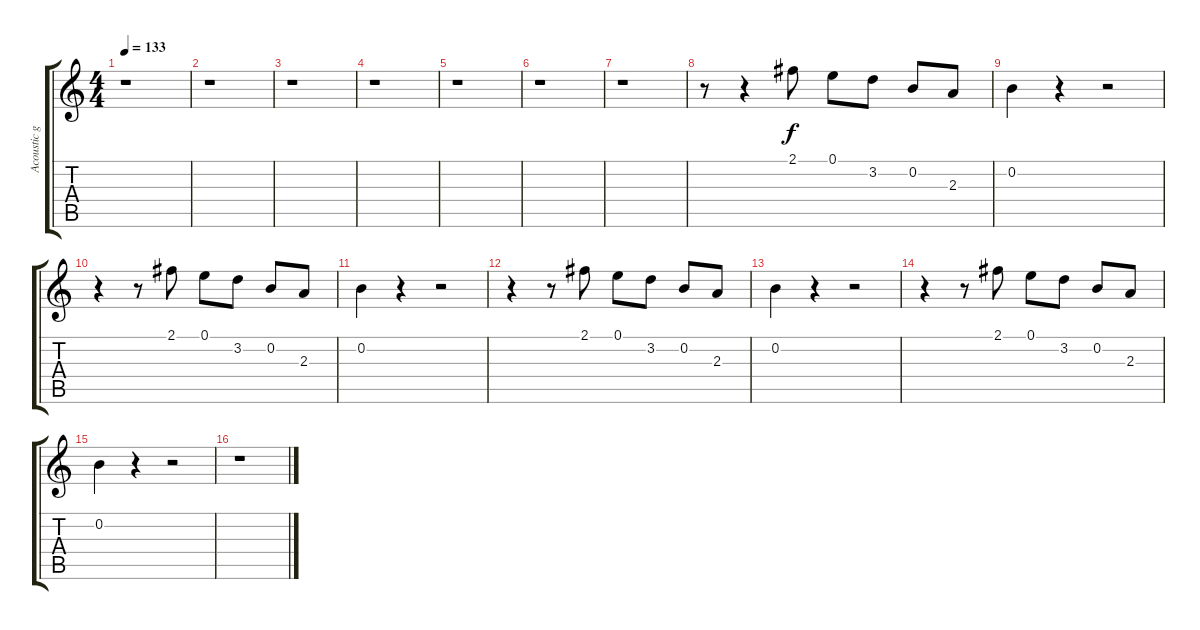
\track ("Acoustic guitar" "Acoustic g") {instrument acousticguitarsteel}
\staff {score tabs}
\tuning (E4 B3 G3 D3 A2 E2) {hide}
\ts (4 4)
\tempo 133
\clef g2
\ks c
r.1{dy f} |
r.1 |
r.1 |
r.1 |
r.1 |
r.1 |
r.1 |
r.8 r.4 2.1.8 0.1.8 3.2.8 0.2.8 2.3.8 |
0.2.4 r.4 r.2 |
r.4 r.8 2.1.8 0.1.8 3.2.8 0.2.8 2.3.8 |
0.2.4 r.4 r.2 |
r.4 r.8 2.1.8 0.1.8 3.2.8 0.2.8 2.3.8 |
0.2.4 r.4 r.2 |
r.4 r.8 2.1.8 0.1.8 3.2.8 0.2.8 2.3.8 |
0.2.4 r.4 r.2 |
r.1
